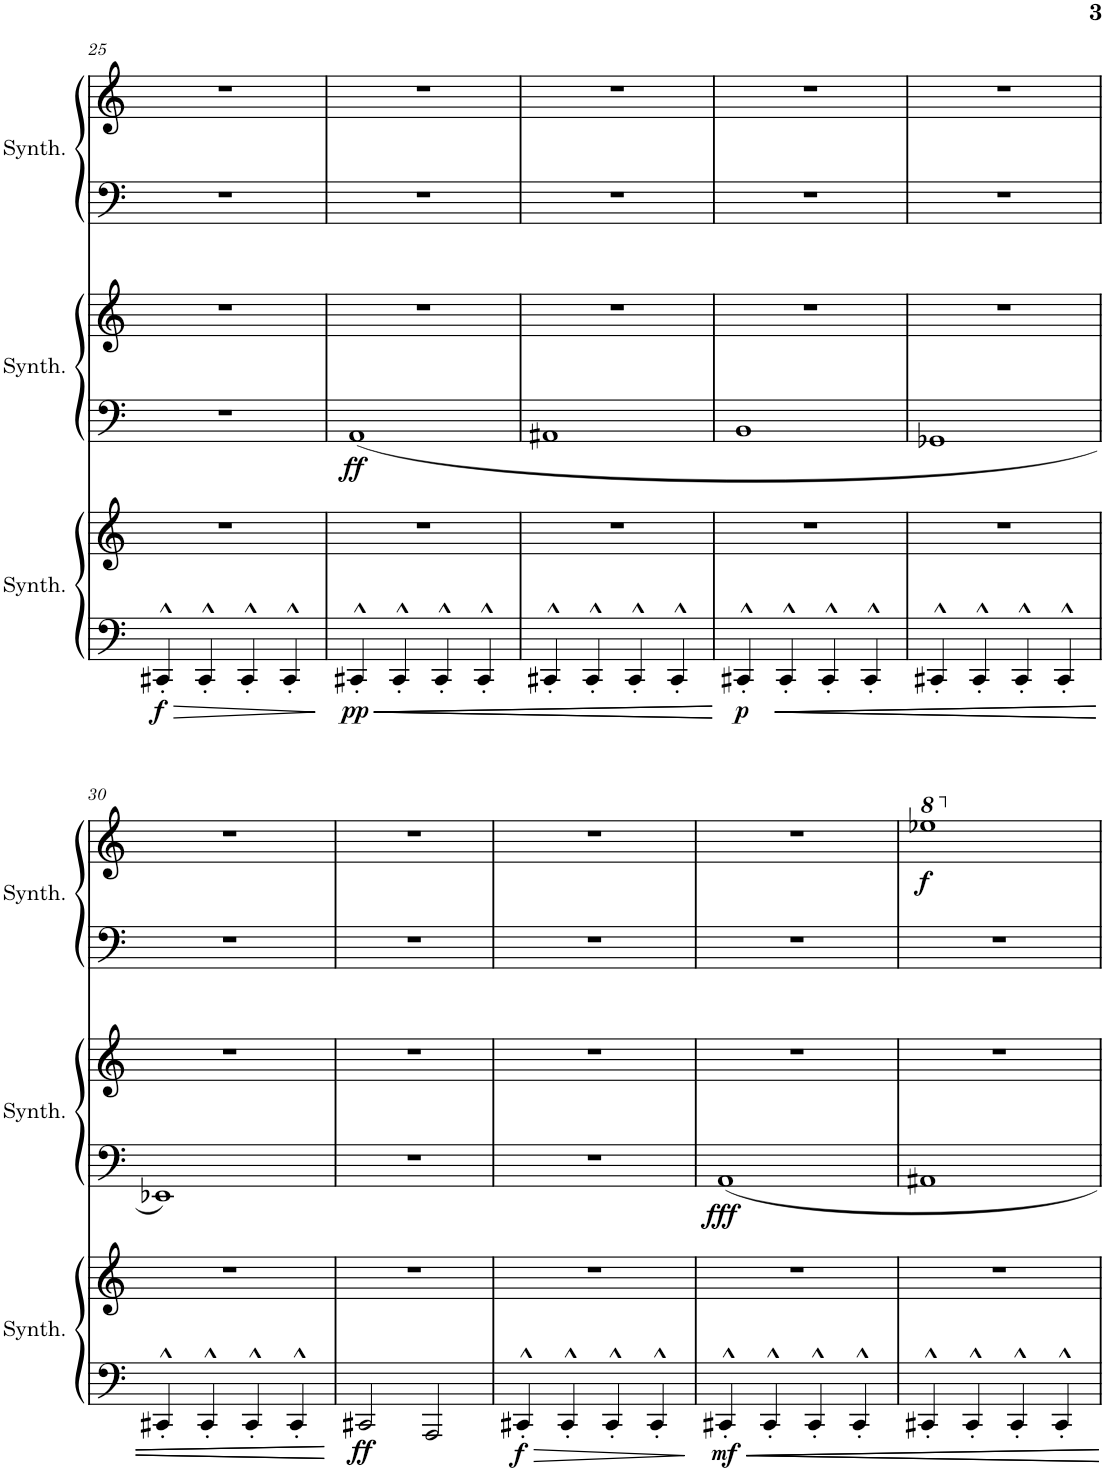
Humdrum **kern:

**kern	**kern	**dynam	**kern	**kern	**dynam	**kern	**kern	**dynam
*part3	*part3	*part3	*part2	*part2	*part2	*part1	*part1	*part1
*staff6	*staff5	*staff5/6	*staff4	*staff3	*staff3/4	*staff2	*staff1	*staff1/2
*I"String Synthesizer	*	*	*I"Metallic Synthesizer	*	*	*I"Choir Synthesizer	*	*
*I'Synth.	*	*	*I'Synth.	*	*	*I'Synth.	*	*
!!LO:PB:g=z
*clefF4	*clefG2	*	*clefF4	*clefG2	*	*clefF4	*clefG2	*
*k[]	*k[]	*	*k[]	*k[]	*	*k[]	*k[]	*
*M4/4	*M4/4	*	*M4/4	*M4/4	*	*M4/4	*M4/4	*
=25	=25	=25	=25	=25	=25	=25	=25	=25
!	!	!LO:DY:b=2	!	!	!	!	!	!
4CC#X'^^/	1r	f	1r	1r	.	1r	1r	.
4CC#'^^/	.	.	.	.	.	.	.	.
4CC#'^^/	.	.	.	.	.	.	.	.
4CC#'^^/	.	.	.	.	.	.	.	.
=26	=26	=26	=26	=26	=26	=26	=26	=26
!	!	!LO:DY:b=2	!	!	!LO:DY:b=2	!	!	!
4CC#X'^^/	1r	pp	1AA	1r	ff	1r	1r	.
4CC#'^^/	.	.	.	.	.	.	.	.
4CC#'^^/	.	.	.	.	.	.	.	.
4CC#'^^/	.	.	.	.	.	.	.	.
=27	=27	=27	=27	=27	=27	=27	=27	=27
4CC#X'^^/	1r	.	1AA#X	1r	.	1r	1r	.
4CC#'^^/	.	.	.	.	.	.	.	.
4CC#'^^/	.	.	.	.	.	.	.	.
4CC#'^^/	.	.	.	.	.	.	.	.
=28	=28	=28	=28	=28	=28	=28	=28	=28
!	!	!LO:DY:b=2	!	!	!	!	!	!
4CC#X'^^/	1r	p	1BB	1r	.	1r	1r	.
4CC#'^^/	.	.	.	.	.	.	.	.
4CC#'^^/	.	.	.	.	.	.	.	.
4CC#'^^/	.	.	.	.	.	.	.	.
=29	=29	=29	=29	=29	=29	=29	=29	=29
4CC#X'^^/	1r	.	1GG-X	1r	.	1r	1r	.
4CC#'^^/	.	.	.	.	.	.	.	.
4CC#'^^/	.	.	.	.	.	.	.	.
4CC#'^^/	.	.	.	.	.	.	.	.
!!LO:LB:g=z
=30	=30	=30	=30	=30	=30	=30	=30	=30
4CC#X'^^/	1r	.	1EE-X	1r	.	1r	1r	.
4CC#'^^/	.	.	.	.	.	.	.	.
4CC#'^^/	.	.	.	.	.	.	.	.
4CC#'^^/	.	.	.	.	.	.	.	.
=31	=31	=31	=31	=31	=31	=31	=31	=31
!	!	!LO:DY:b=2	!	!	!	!	!	!
2CC#X/	1r	ff	1r	1r	.	1r	1r	.
2AAA/	.	.	.	.	.	.	.	.
=32	=32	=32	=32	=32	=32	=32	=32	=32
!	!	!LO:DY:b=2	!	!	!	!	!	!
4CC#X'^^/	1r	f	1r	1r	.	1r	1r	.
4CC#'^^/	.	.	.	.	.	.	.	.
4CC#'^^/	.	.	.	.	.	.	.	.
4CC#'^^/	.	.	.	.	.	.	.	.
=33	=33	=33	=33	=33	=33	=33	=33	=33
!	!	!LO:DY:b=2	!	!	!LO:DY:b=2	!	!	!
4CC#X'^^/	1r	mf	1AA	1r	fff	1r	1r	.
4CC#'^^/	.	.	.	.	.	.	.	.
4CC#'^^/	.	.	.	.	.	.	.	.
4CC#'^^/	.	.	.	.	.	.	.	.
=34	=34	=34	=34	=34	=34	=34	=34	=34
*	*	*	*	*	*	*	*8va	*
!	!	!	!	!	!	!	!	!LO:DY:b
4CC#X'^^/	1r	.	1AA#X	1r	.	1r	1eee-X	f
4CC#'^^/	.	.	.	.	.	.	.	.
4CC#'^^/	.	.	.	.	.	.	.	.
4CC#'^^/	.	.	.	.	.	.	.	.
*	*	*	*	*	*	*	*X8va	*
=	=	=	=	=	=	=	=	=
*-	*-	*-	*-	*-	*-	*-	*-	*-
